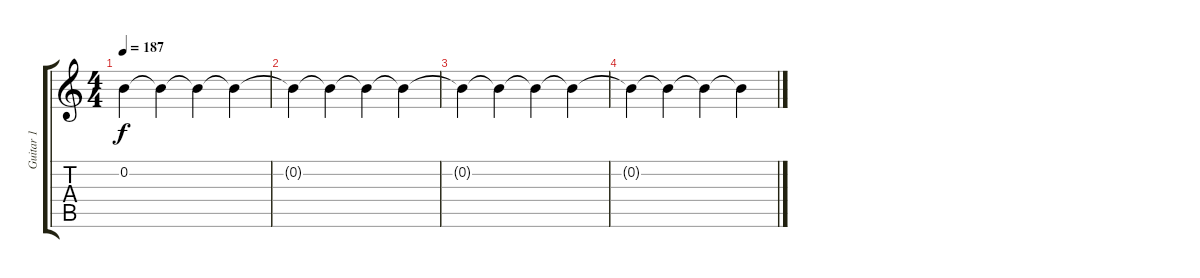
\track ("Guitar 1" "Guitar 1") {instrument electricguitarclean}
\staff {score tabs}
\tuning (E4 B3 G3 D3 A2 E2) {hide}
\ts (4 4)
\tempo 187
\clef g2
\ks c
0.2.4{dy f} 0.2{t}.4 0.2{t}.4 0.2{t}.4 |
0.2{t}.4 0.2{t}.4 0.2{t}.4 0.2{t}.4 |
0.2{t}.4 0.2{t}.4 0.2{t}.4 0.2{t}.4 |
0.2{t}.4 0.2{t}.4 0.2{t}.4 0.2{t}.4
